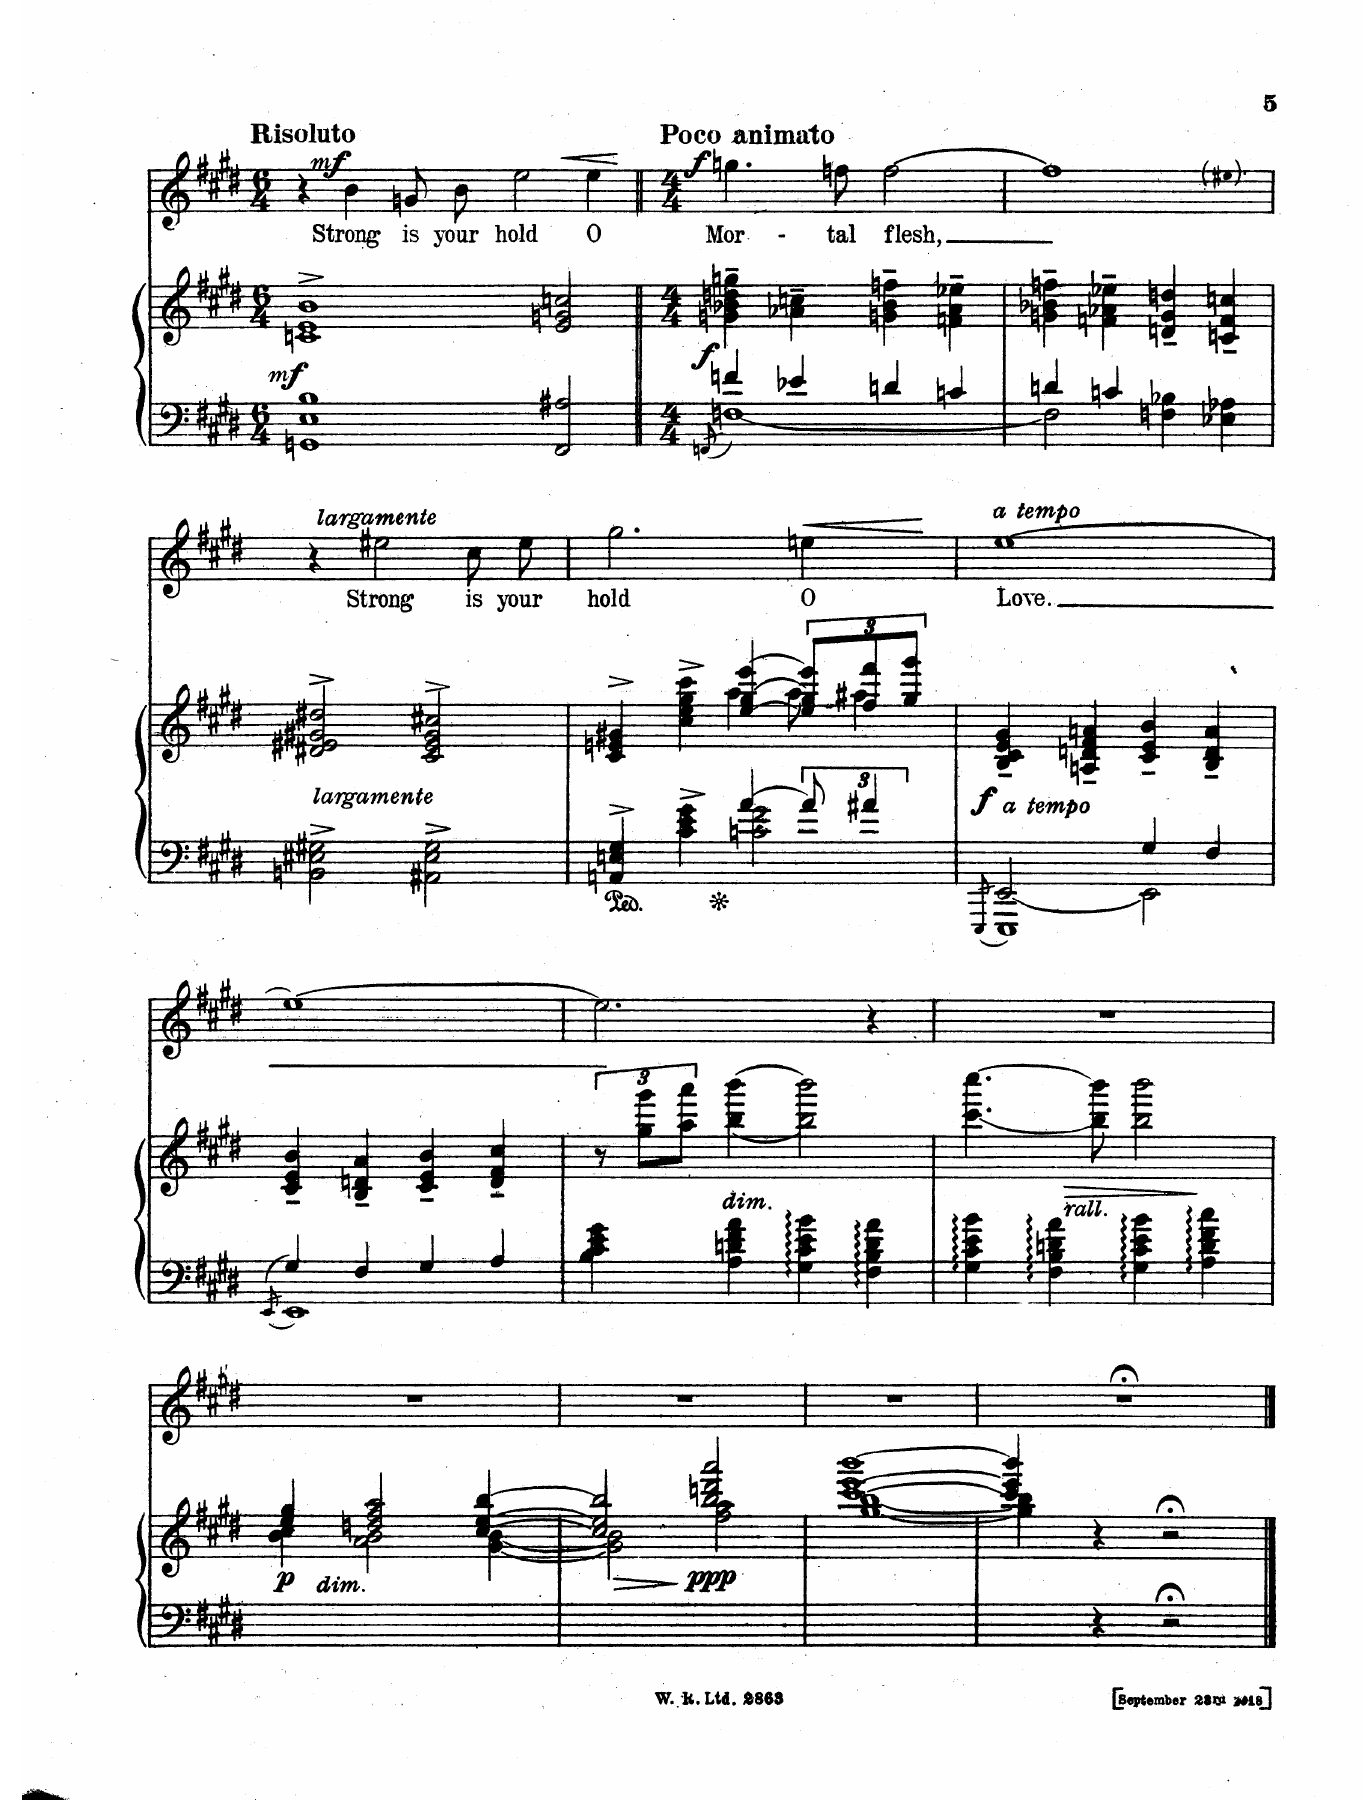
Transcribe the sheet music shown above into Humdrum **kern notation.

**kern	**kern	**dynam	**kern	**text	**dynam
*part2	*part2	*part2	*part1	*part1	*part1
*staff3	*staff2	*staff2/3	*staff1	*staff1	*staff1
*I"Piano	*	*	*I"Voice	*	*
*I'Pno	*	*	*	*	*
*clefF4	*clefG2	*	*clefG2	*	*
*k[f#c#g#d#]	*k[f#c#g#d#]	*	*k[f#c#g#d#]	*	*
*M6/4	*M6/4	*	*M6/4	*	*
=27	=27	=27	=27	=27	=27
!	!	!	!LO:TX:a:B:t=Risoluto	!	!
!	!	!LO:DY:b	!	!	!
1GGn 1E 1B	1c#^> 1e^> 1b^>	mf	4r	.	.
!	!	!	!	!	!LO:DY:a
.	.	.	4b\	Strong	mf
.	.	.	8gn/L	is	.
.	.	.	8b/J	your	.
!	!	!	!	!	!LO:HP:b
.	.	.	2ee\	hold	<
2FF#/ 2A#X/	2e/ 2gn/ 2ccn/	.	.	.	.
.	.	.	4ee\	O	.
.	.	.	.	.	[
=28||	=28||	=28||	=28||	=28||	=28||
*M4/4	*M4/4	*	*M4/4	*	*
*^	*	*	*	*	*
.	8qFFn/	.	.	.	.	.
!	!	!	!	!LO:TX:a:B:t=Poco animato	!	!
!	!	!	!LO:DY:b	!	!	!LO:DY:a
4fn/	[1Fn	4gn\~ 4b-X\~ 4ddn\~ 4ggn\~	f	4.ggn\	Mor-	f
4e-X/	.	4a-X\~ 4ccn\~	.	.	.	.
.	.	.	.	8ffn\	-tal	.
4dn/	.	4gn\~ 4b-\~ 4ffn\~	.	[>2ff\	flesh,	.
4cn/	.	4fn/~ 4a-/~ 4ee-X/~	.	.	.	.
=29	=29	=29	=29	=29	=29	=29
*	*	*	*	*^	*	*
4dn/	2F\]	4gn\~ 4b-X\~ 4ffn\~	.	1ff]	2ryy	.	.
4cn/	.	4fn/~ 4a-X/~ 4ee-X/~	.	.	.	.	.
4Fn\ 4B-X\	2ryy	4dn/~ 4g/~ 4ddn/~	.	.	4ryy	.	.
4E-X\ 4A-X\	.	4cn/~ 4f/~ 4ccn/~	.	.	8ryy	.	.
.	.	.	.	.	8ee#X	.	.
*v	*v	*	*	*	*	*	*
=30	=30	=30	=30	=30	=30	=30
!	!LO:TX:i:t=largamente	!	!	!	!	!
*	*	*	*v	*v	*	*
2BBn\^ 2E#X\^ 2G#X\^	2d#X/^> 2e#X/^> 2g#X/^> 2dd#X/^>	.	4r	.	.
!	!	!	!LO:TX:i:t=largamente	!	!
.	.	.	2ee#X\	Strong	.
2AA#X\^ 2E#\^ 2G#\^	2c#/^> 2e#/^> 2g#/^> 2cc#X/^>	.	.	.	.
.	.	.	8cc#\L	is	.
.	.	.	8ee#\J	your	.
=31	=31	=31	=31	=31	=31
*^	*^	*	*	*	*
4AAn\^ 4En\^ 4G#\^	2ryy	4c#/^> 4en/^> 4g#X/^>	2ryy	.	2.gg#\	hold,	.
4c#\^ 4e\^ 4g#\^	.	4cc#\^ 4ee\^ 4gg#\^ 4ccc#\^	.	.	.	.	.
[4a/	2cn\ 2g#\	[4ee/ [4gg#/ [4eee/	4aa\	.	.	.	.
*	*	*Xbrackettup	*brackettup	*	*	*	*
!	!	!	!	!	!	!	!LO:HP:b
12a/]	.	12ee/] 12gg#/] 12eee/]L	12aa\	.	4een\	O	<
6a#X/	.	12ff#/ 12fff#/	6aa#X\	.	.	.	.
.	.	12gg#/ 12ggg#/J	.	.	.	.	.
*v	*v	*	*	*	*	*	*
*	*v	*v	*	*	*	*
.	.	.	.	.	[
=32	=32	=32	=32	=32	=32
*^	*	*	*	*	*
.	[<8qEEE/	.	.	.	.	.
*	*^	*	*	*	*	*
!	!	!	!	!	!LO:TX:i:t=a tempo	!	!
!	!	!	!	!LO:DY:b	!	!	!
!	!	!	!	!LO:DY:n=1:b	!	!	!
[<2EE/	1EEE]	2ryy	4B/~ 4c#/~ 4e/~ 4g#/~	f other-dynamics	[1ee	Love.	.
.	.	.	4An/~ 4dn/~ 4f#/~ 4an/~	.	.	.	.
4G#/	.	2EE\]	4c#/~ 4e/~ 4b/~	.	.	.	.
4F#/	.	.	4B/~ 4d/~ 4a/~	.	.	.	.
*	*v	*v	*	*	*	*	*
=33	=33	=33	=33	=33	=33	=33
.	[<8qEE/	.	.	.	.	.
4G#/	1EE]	4c#/~ 4e/~ 4b/~	.	1ee_	.	.
4F#/	.	4B/~ 4dn/~ 4a/~	.	.	.	.
4G#/	.	4c#/~ 4e/~ 4b/~	.	.	.	.
4A/	.	4d/~ 4f#/~ 4cc#/~	.	.	.	.
*v	*v	*	*	*	*	*
=34	=34	=34	=34	=34	=34
4B\ 4c#\ 4e\ 4g#\	12r	.	2.ee\]	.	.
.	12gg#\ 12ggg#\L	.	.	.	.
.	12aa\ 12aaa\J	.	.	.	.
!	!LO:TX:b:i:t=dim.	!	!	!	!
4A\ 4dn\ 4f#\ 4a\	[4bb\ [4bbb\	.	.	.	.
4G#\ 4c#\ 4e\ 4b\	2bb\] 2bbb\]	.	.	.	.
4F#\ 4B\ 4d\ 4a\	.	.	4r	.	.
=35	=35	=35	=35	=35	=35
4G#\ 4c#\ 4e\ 4b\	((<4.ccc#\ 4.cccc#\	.	1r	.	.
4F#\ 4B\ 4dn\ 4a\	.	.	.	.	.
!	!LO:TX:i:t=rall.	!	!	!	!
!	!	!LO:HP:b	!	!	!
.	8bb\ 8bbb\))	>	.	.	.
4G#\ 4c#\ 4e\ 4b\	2bb\ 2bbb\	.	.	.	.
4A\ 4d\ 4f#\ 4cc#\	.	.	.	.	.
.	.	]	.	.	.
=36	=36	=36	=36	=36	=36
*	*^	*	*	*	*
!	!LO:TX:b:i:t=dim.	!	!	!	!	!
!	!	!	!LO:DY:b	!	!	!
1ryy	4ee/ 4gg#/	4b\ 4cc#\	p	1r	.	.
.	2ddn/ 2ff#/ 2aa/	2a\ 2b\	.	.	.	.
.	[>4cc#/ [4ee/ [4bb/	[4g#\ [<4b\	.	.	.	.
=37	=37	=37	=37	=37	=37	=37
!	!	!	!LO:HP:b	!	!	!
1ryy	2cc#/] 2ee/] 2bb/]	2g#\] 2b\]	>	1r	.	.
!	!	!	!LO:DY:n=1:b	!	!	!
.	2bb/ 2dddn/ 2aaa/	2ff#\ 2aa\	] ppp	.	.	.
=38	=38	=38	=38	=38	=38	=38
1ryy	[>1ccc# [1eee [1bbb	[1gg# [<1bb	.	1r	.	.
=39	=39	=39	=39	=39	=39	=39
4ryy	4ccc#/] 4eee/] 4bbb/]	4gg#\] 4bb\]	.	1r;<	.	.
4r	4r	2.ryy	.	.	.	.
2r;<	2r;<	.	.	.	.	.
*	*v	*v	*	*	*	*
==	==	==	==	==	==
*-	*-	*-	*-	*-	*-
